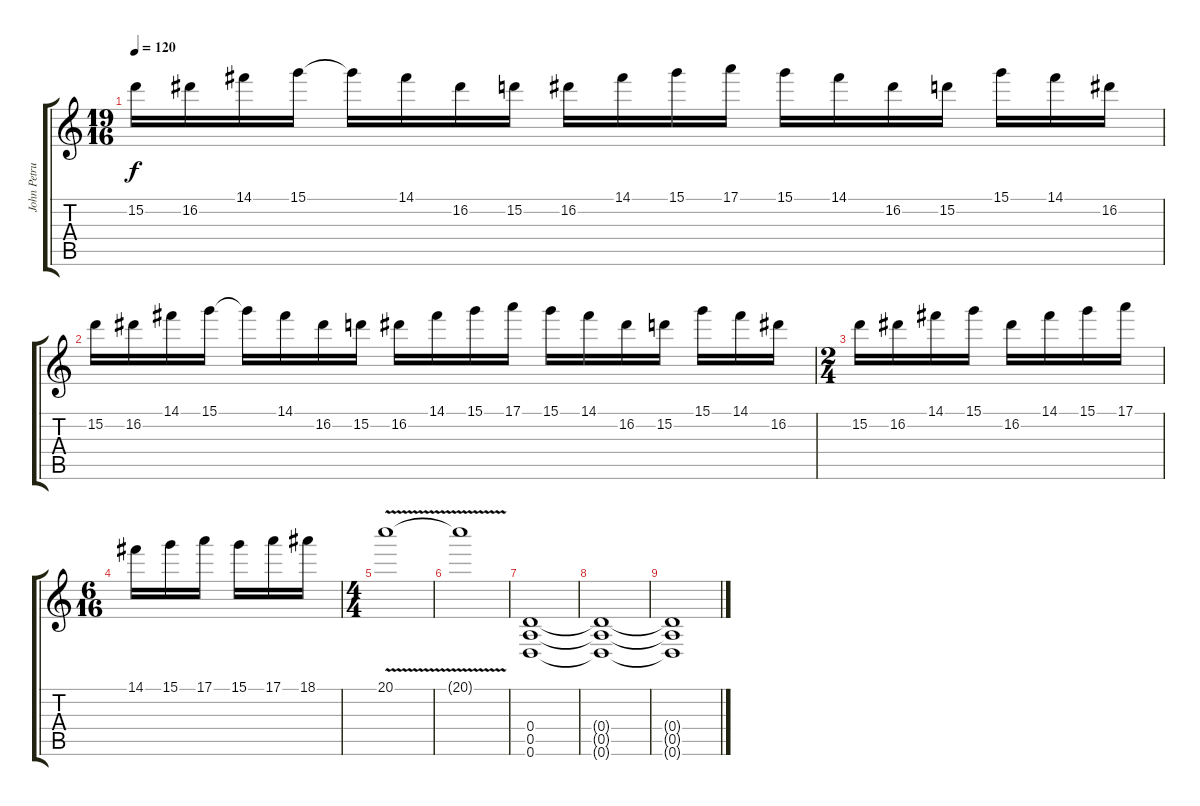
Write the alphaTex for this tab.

\track ("John Petrucci" "John Petru") {instrument distortionguitar}
\staff {score tabs}
\tuning (E4 B3 G3 D3 A2 D2) {hide}
\ts (19 16)
\tempo 120
\clef g2
\ks c
15.2.16{dy f} 16.2.16 14.1.16 15.1.16 15.1{t}.16 14.1.16 16.2.16 15.2.16 16.2.16 14.1.16 15.1.16 17.1.16 15.1.16 14.1.16 16.2.16 15.2.16 15.1.16 14.1.16 16.2.16 |
15.2.16 16.2.16 14.1.16 15.1.16 15.1{t}.16 14.1.16 16.2.16 15.2.16 16.2.16 14.1.16 15.1.16 17.1.16 15.1.16 14.1.16 16.2.16 15.2.16 15.1.16 14.1.16 16.2.16 |
\ts (2 4)
15.2.16 16.2.16 14.1.16 15.1.16 16.2.16 14.1.16 15.1.16 17.1.16 |
\ts (6 16)
14.1.16 15.1.16 17.1.16 15.1.16 17.1.16 18.1.16 |
\ts (4 4)
20.1{v}.1 |
20.1{t}.1 |
(0.4 0.5 0.6).1 |
(0.4{t} 0.5{t} 0.6{t}).1 |
(0.4{t} 0.5{t} 0.6{t}).1
